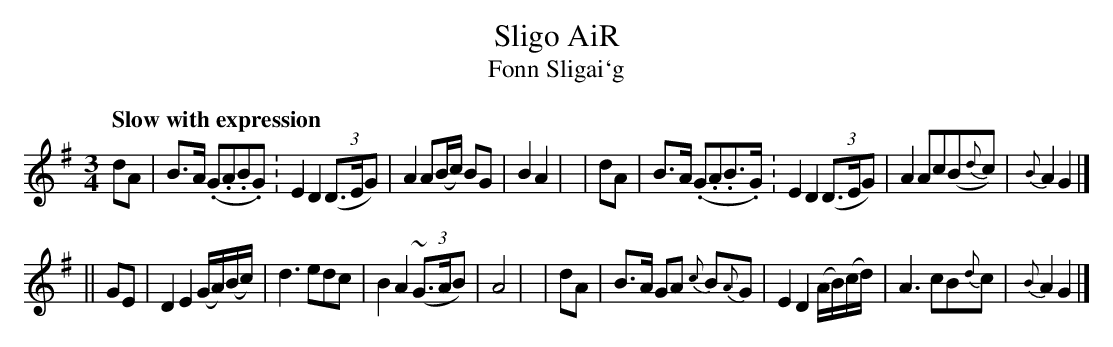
X:1
T: Sligo AiR
T: Fonn Sligai\`g
Q: "Slow with expression"
M: 3/4
L: 1/8
K: G
   dA | B>A (.G.A.B.G.)  | E2 D2 ((3D>EG) | A2 A(B/c/) BG | B2 A2 |\
|  dA | B>A (.G.A.B.>G.) | E2 D2 ((3D>EG) | A2 Ac(B{d}c) | {B}A2 G2 |]
|| GE | D2 E2 (G/A/)(B/c/) | d3 edc | B2 A2 ((3~G>AB) | A4 |\
|  dA | B>A GA {c}B{A}G | E2 D2 (A/B/)(c/d/) | A3 cB{d}c | {B}A2 G2 |]
